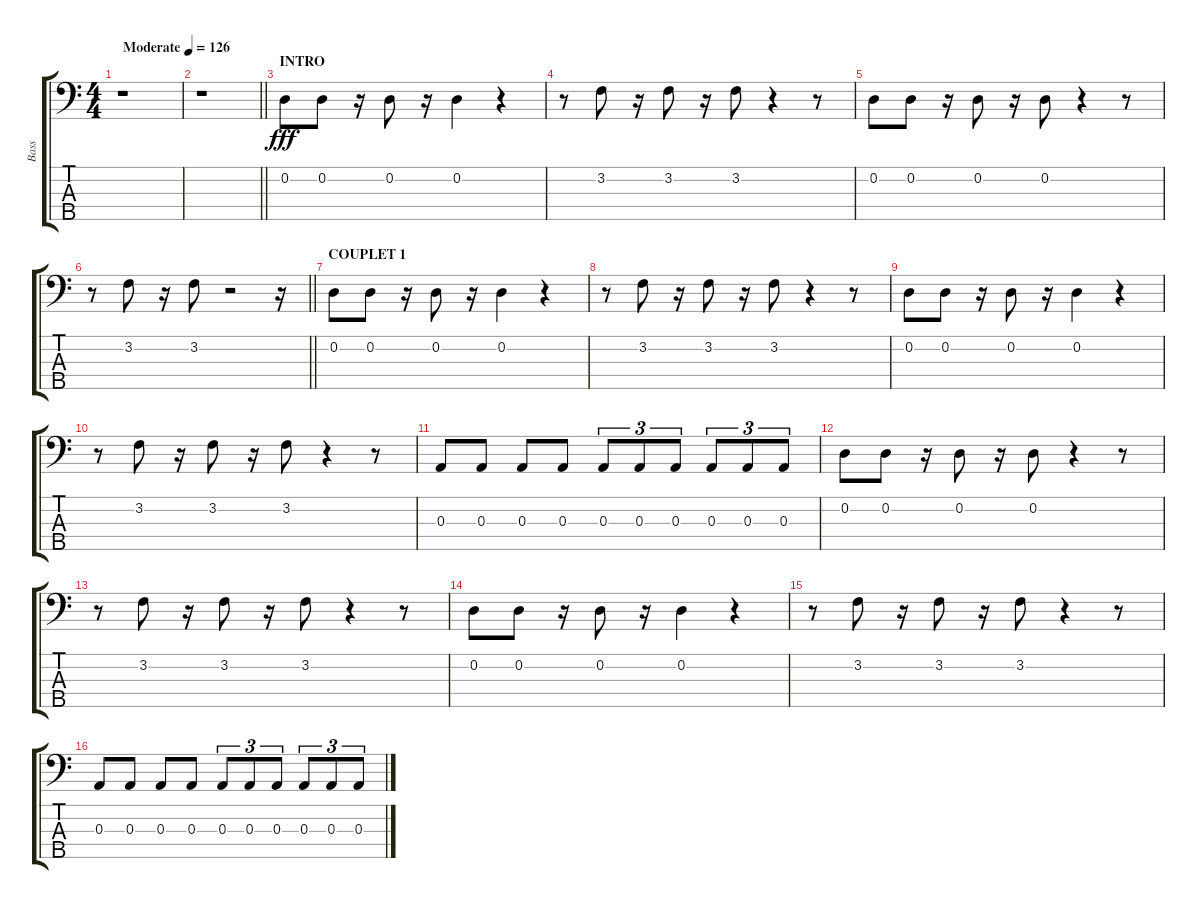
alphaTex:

\track ("Bass" "Bass") {instrument electricbasspick}
\staff {score tabs}
\tuning (G2 D2 A1 E1 B0) {hide}
\ts (4 4)
\tempo (126 "Moderate")
\clef f4
\ks c
r.1{dy fff instrument electricbasspick} |
\barLineRight lightlight
r.1 |
\section ("" "INTRO")
0.2.8 0.2.8 r.16 0.2.8 r.16 0.2.4 r.4 |
r.8 3.2.8 r.16 3.2.8 r.16 3.2.8 r.4 r.8 |
0.2.8 0.2.8 r.16 0.2.8 r.16 0.2.8 r.4 r.8 |
\barLineRight lightlight
r.8 3.2.8 r.16 3.2.8 r.2 r.16 |
\section ("" "COUPLET 1")
0.2.8 0.2.8 r.16 0.2.8 r.16 0.2.4 r.4 |
r.8 3.2.8 r.16 3.2.8 r.16 3.2.8 r.4 r.8 |
0.2.8 0.2.8 r.16 0.2.8 r.16 0.2.4 r.4 |
r.8 3.2.8 r.16 3.2.8 r.16 3.2.8 r.4 r.8 |
0.3.8 0.3.8 0.3.8 0.3.8 0.3.8{tu (3 2)} 0.3.8{tu (3 2)} 0.3.8{tu (3 2)} 0.3.8{tu (3 2)} 0.3.8{tu (3 2)} 0.3.8{tu (3 2)} |
0.2.8 0.2.8 r.16 0.2.8 r.16 0.2.8 r.4 r.8 |
r.8 3.2.8 r.16 3.2.8 r.16 3.2.8 r.4 r.8 |
0.2.8 0.2.8 r.16 0.2.8 r.16 0.2.4 r.4 |
r.8 3.2.8 r.16 3.2.8 r.16 3.2.8 r.4 r.8 |
0.3.8 0.3.8 0.3.8 0.3.8 0.3.8{tu (3 2)} 0.3.8{tu (3 2)} 0.3.8{tu (3 2)} 0.3.8{tu (3 2)} 0.3.8{tu (3 2)} 0.3.8{tu (3 2)}
